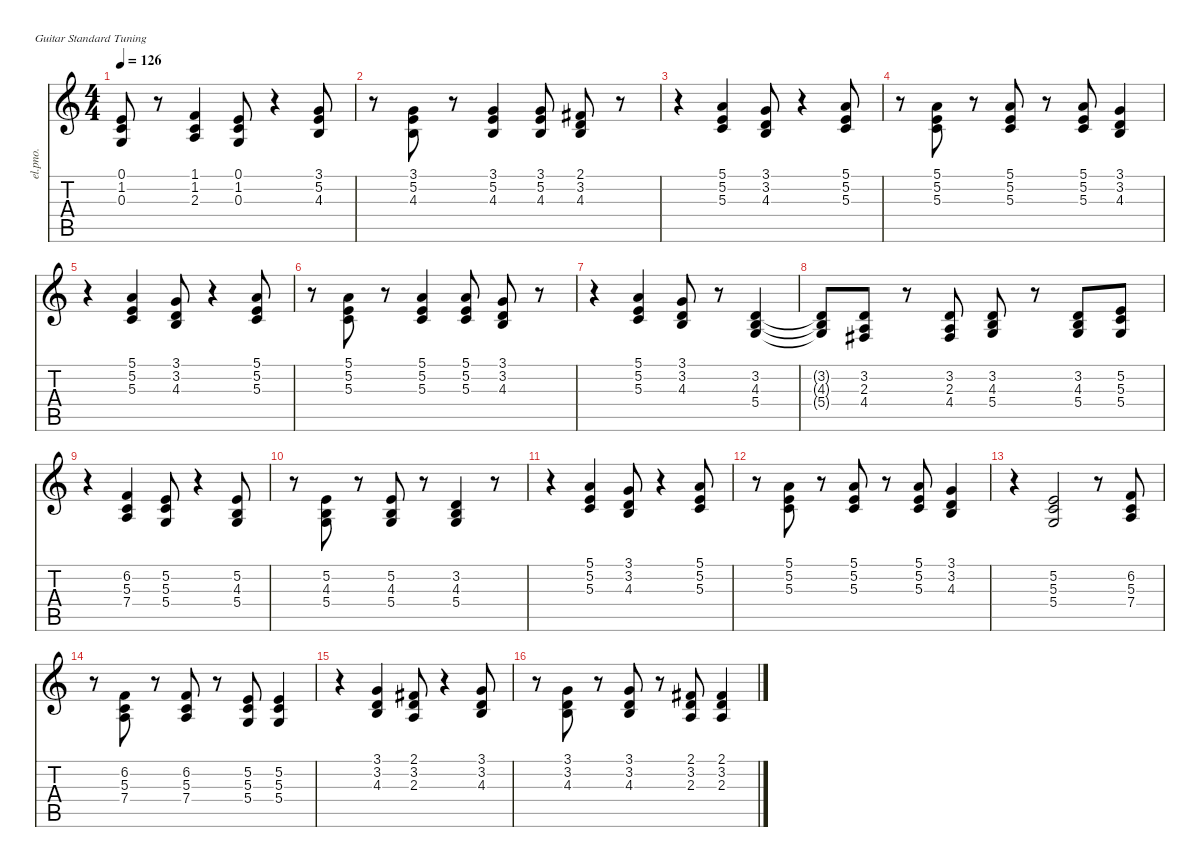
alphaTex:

\defaultSystemsLayout 4
\hideDynamics
\bracketExtendMode nobrackets
\otherSystemsTrackNameOrientation horizontal
\track ("Donald Fagan" "el.pno.") {instrument electricgrandpiano}
\staff {score tabs}
\tuning (E4 B3 G3 D3 A2 E2)
\ts (4 4)
\tempo 126
\clef g2
\ks c
(0.1 1.2 0.3).8{dy f beam Up} r.8{beam Up} (1.1 1.2 2.3).4{beam Up} (0.1 1.2 0.3).8{beam Up} r.4{beam Up} (3.1 5.2 4.3).8{beam Up} |
r.8{beam Down} (3.1 5.2 4.3).8{beam Up} r.8{beam Up} (3.1 5.2 4.3).4{beam Up} (3.1 5.2 4.3).8{beam Up} (2.1{acc #} 3.2 4.3).8{beam Up} r.8{beam Up} |
r.4{beam Down} (5.1 5.2 5.3).4{beam Up} (3.1 3.2 4.3).8{beam Up} r.4{beam Up} (5.1 5.2 5.3).8{beam Up} |
r.8{beam Down} (5.1 5.2 5.3).8{beam Up} r.8{beam Up} (5.1 5.2 5.3).8{beam Up} r.8{beam Up} (5.1 5.2 5.3).8{beam Up} (3.1 3.2 4.3).4{beam Up} |
r.4{beam Down} (5.1 5.2 5.3).4{beam Up} (3.1 3.2 4.3).8{beam Up} r.4{beam Up} (5.1 5.2 5.3).8{beam Up} |
r.8{beam Down} (5.1 5.2 5.3).8{beam Up} r.8{beam Up} (5.1 5.2 5.3).4{beam Up} (5.1 5.2 5.3).8{beam Up} (3.1 3.2 4.3).8{beam Up} r.8{beam Up} |
r.4{beam Down} (5.1 5.2 5.3).4{beam Up} (3.1 3.2 4.3).8{beam Up} r.8{beam Up} (3.2 4.3 5.4).4{beam Up} |
(3.2{t} 4.3{t} 5.4{t}).8{beam Up} (3.2 2.3 4.4{acc #}).8{beam Up} r.8{beam Up} (3.2 2.3 4.4{acc #}).8{beam Up} (3.2 4.3 5.4).8{beam Up} r.8{beam Up} (3.2 4.3 5.4).8{beam Up} (5.2 5.3 5.4).8{beam Up} |
r.4{beam Down} (6.2 5.3 7.4).4{beam Up} (5.2 5.3 5.4).8{beam Up} r.4{beam Up} (5.2 4.3 5.4).8{beam Up} |
r.8{beam Down} (5.2 4.3 5.4).8{beam Up} r.8{beam Up} (5.2 4.3 5.4).8{beam Up} r.8{beam Up} (3.2 4.3 5.4).4{beam Up} r.8{beam Up} |
r.4{beam Down} (5.1 5.2 5.3).4{beam Up} (3.1 3.2 4.3).8{beam Up} r.4{beam Up} (5.1 5.2 5.3).8{beam Up} |
r.8{beam Down} (5.1 5.2 5.3).8{beam Up} r.8{beam Up} (5.1 5.2 5.3).8{beam Up} r.8{beam Up} (5.1 5.2 5.3).8{beam Up} (3.1 3.2 4.3).4{beam Up} |
r.4{beam Down} (5.2 5.3 5.4).2{beam Up} r.8{beam Up} (6.2 5.3 7.4).8{beam Up} |
r.8{beam Down} (6.2 5.3 7.4).8{beam Up} r.8{beam Up} (6.2 5.3 7.4).8{beam Up} r.8{beam Up} (5.2 5.3 5.4).8{beam Up} (5.2 5.3 5.4).4{beam Up} |
r.4{beam Down} (3.1 3.2 4.3).4{beam Up} (2.1{acc #} 3.2 2.3).8{beam Up} r.4{beam Up} (3.1 3.2 4.3).8{beam Up} |
r.8{beam Down} (3.1 3.2 4.3).8{beam Up} r.8{beam Up} (3.1 3.2 4.3).8{beam Up} r.8{beam Up} (2.1{acc #} 3.2 2.3).8{beam Up} (2.1{acc #} 3.2 2.3).4{beam Up}
